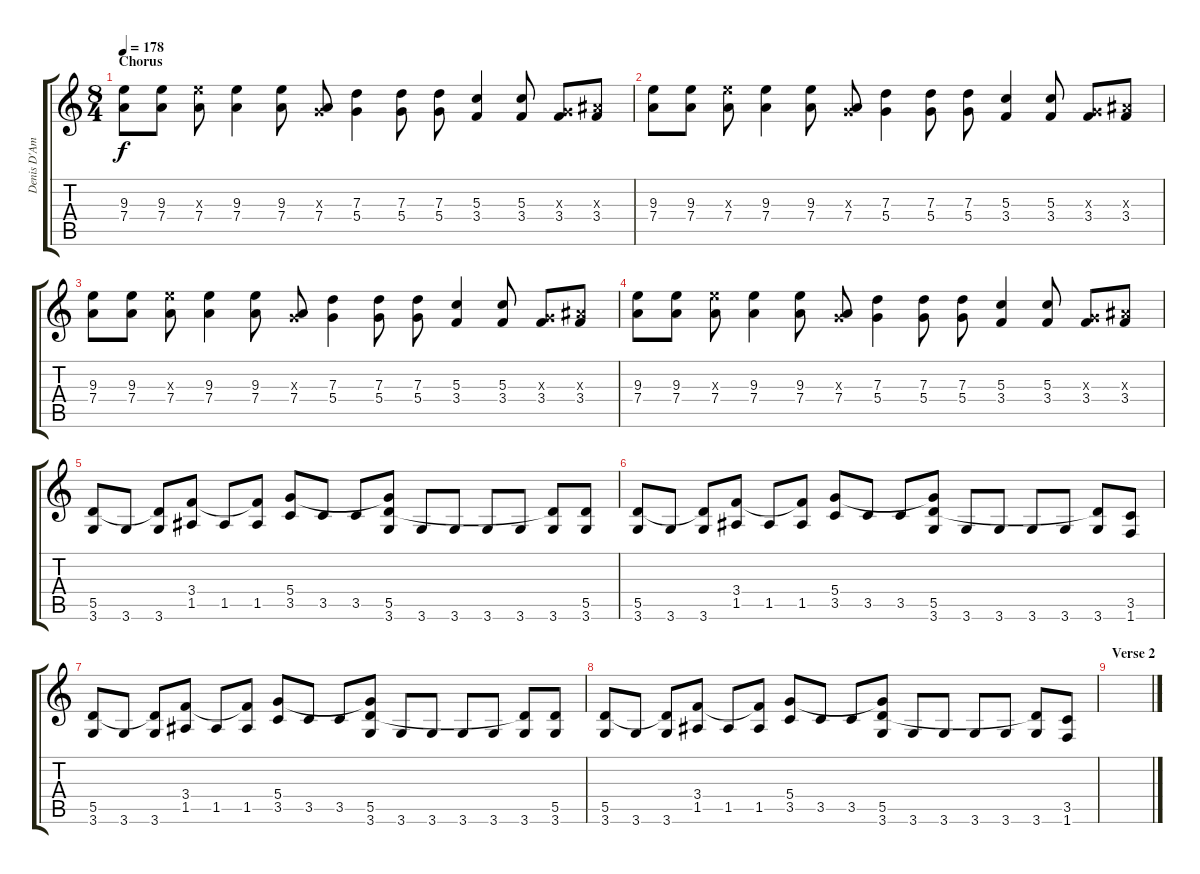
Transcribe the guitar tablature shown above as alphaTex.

\track ("Denis D'Amour [Gtr 1]" "Denis D'Am") {instrument distortionguitar}
\staff {score tabs}
\tuning (E4 B3 G3 D3 A2 E2) {hide}
\ts (8 4)
\section ("" "Chorus")
\tempo 178
\clef g2
\ks c
(9.3 7.4).8{dy f} (9.3 7.4).8 (9.3{x} 7.4).8 (9.3 7.4).4 (9.3 7.4).8 (0.3{x} 7.4).8 (7.3 5.4).4 (7.3 5.4).8 (7.3 5.4).8 (5.3 3.4).4 (5.3 3.4).8 (0.3{x} 3.4).8 (3.3{x} 3.4).8 |
(9.3 7.4).8 (9.3 7.4).8 (9.3{x} 7.4).8 (9.3 7.4).4 (9.3 7.4).8 (0.3{x} 7.4).8 (7.3 5.4).4 (7.3 5.4).8 (7.3 5.4).8 (5.3 3.4).4 (5.3 3.4).8 (0.3{x} 3.4).8 (3.3{x} 3.4).8 |
(9.3 7.4).8 (9.3 7.4).8 (9.3{x} 7.4).8 (9.3 7.4).4 (9.3 7.4).8 (0.3{x} 7.4).8 (7.3 5.4).4 (7.3 5.4).8 (7.3 5.4).8 (5.3 3.4).4 (5.3 3.4).8 (0.3{x} 3.4).8 (3.3{x} 3.4).8 |
(9.3 7.4).8 (9.3 7.4).8 (9.3{x} 7.4).8 (9.3 7.4).4 (9.3 7.4).8 (0.3{x} 7.4).8 (7.3 5.4).4 (7.3 5.4).8 (7.3 5.4).8 (5.3 3.4).4 (5.3 3.4).8 (0.3{x} 3.4).8 (3.3{x} 3.4).8 |
(5.5 3.6).8 3.6.8 (5.5{t} 3.6).8 (3.4 1.5).8 1.5.8 (3.4{t} 1.5).8 (5.4 3.5).8 3.5.8 3.5.8 (5.4{t} 5.5 3.6).8 3.6.8 3.6.8 3.6.8 3.6.8 (5.5{t} 3.6).8 (5.5 3.6).8 |
(5.5 3.6).8 3.6.8 (5.5{t} 3.6).8 (3.4 1.5).8 1.5.8 (3.4{t} 1.5).8 (5.4 3.5).8 3.5.8 3.5.8 (5.4{t} 5.5 3.6).8 3.6.8 3.6.8 3.6.8 3.6.8 (5.5{t} 3.6).8 (3.5 1.6).8 |
(5.5 3.6).8 3.6.8 (5.5{t} 3.6).8 (3.4 1.5).8 1.5.8 (3.4{t} 1.5).8 (5.4 3.5).8 3.5.8 3.5.8 (5.4{t} 5.5 3.6).8 3.6.8 3.6.8 3.6.8 3.6.8 (5.5{t} 3.6).8 (5.5 3.6).8 |
(5.5 3.6).8 3.6.8 (5.5{t} 3.6).8 (3.4 1.5).8 1.5.8 (3.4{t} 1.5).8 (5.4 3.5).8 3.5.8 3.5.8 (5.4{t} 5.5 3.6).8 3.6.8 3.6.8 3.6.8 3.6.8 (5.5{t} 3.6).8 (3.5 1.6).8 |
\section ("" "Verse 2")
